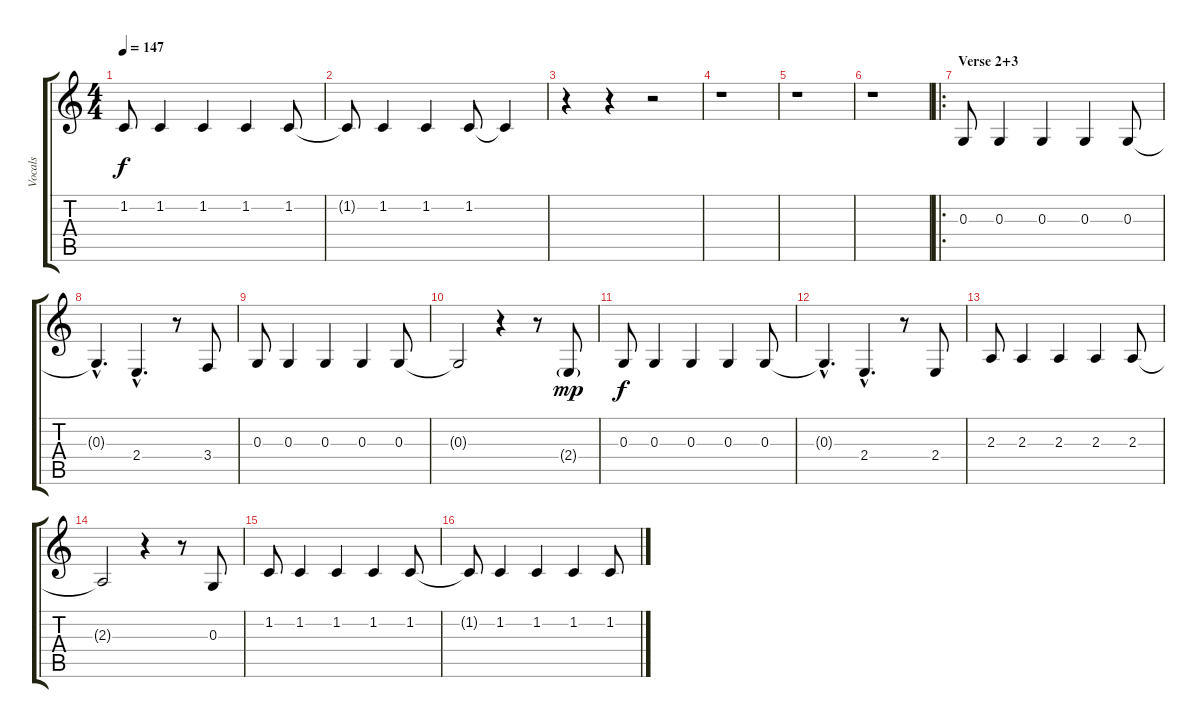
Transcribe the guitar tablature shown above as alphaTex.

\track ("Vocals" "Vocals") {instrument lead6voice}
\staff {score tabs}
\tuning (E4 B3 G3 D3 A2 E2) {hide}
\ts (4 4)
\tempo 147
\clef g2
\ks c
1.2.8{dy f} 1.2.4 1.2.4 1.2.4 1.2.8 |
1.2{t}.8 1.2.4 1.2.4 1.2.8 1.2{t}.4 |
r.4 r.4 r.2 |
r.1 |
r.1 |
r.1 |
\ro
\section ("" "Verse 2+3")
0.3.8 0.3.4 0.3.4 0.3.4 0.3.8 |
0.3{hac t}.4{d} 2.4{hac}.4{d} r.8 3.4.8 |
0.3.8 0.3.4 0.3.4 0.3.4 0.3.8 |
0.3{t}.2 r.4 r.8 2.4{g}.8{dy mp} |
0.3.8{dy f} 0.3.4 0.3.4 0.3.4 0.3.8 |
0.3{hac t}.4{d} 2.4{hac}.4{d} r.8 2.4.8 |
2.3.8 2.3.4 2.3.4 2.3.4 2.3.8 |
2.3{t}.2 r.4 r.8 0.3.8 |
1.2.8 1.2.4 1.2.4 1.2.4 1.2.8 |
1.2{t}.8 1.2.4 1.2.4 1.2.4 1.2.8
